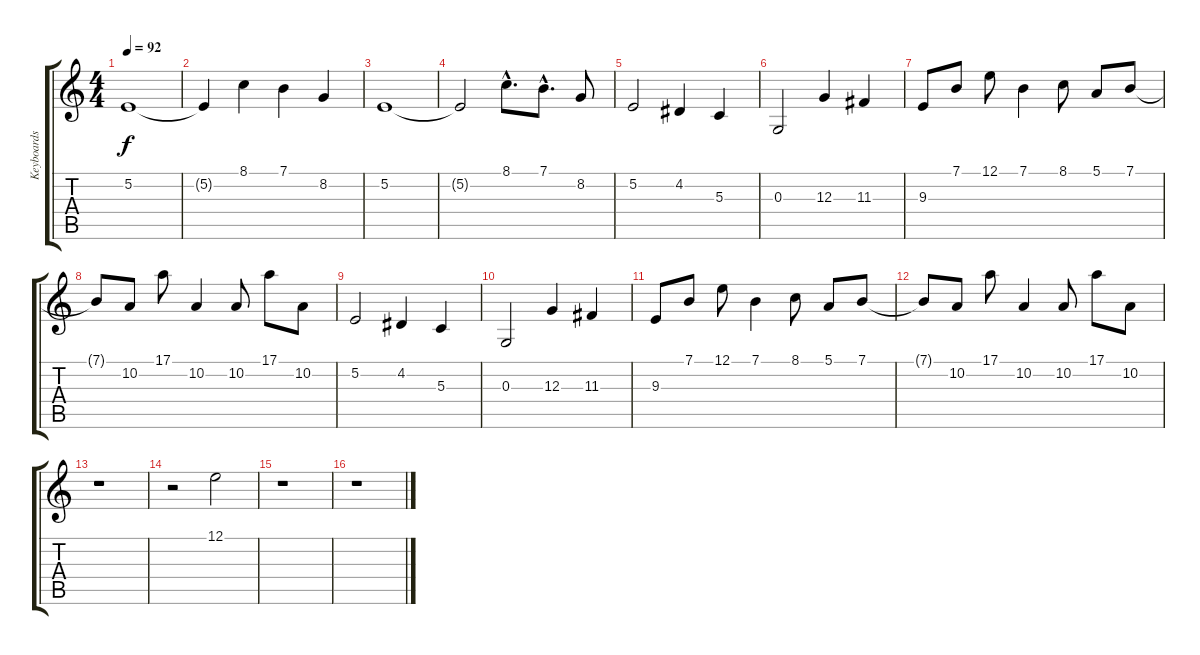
\track ("Keyboards" "Keyboards") {instrument pad4choir}
\staff {score tabs}
\tuning (E4 B3 G3 D3 A2 E2) {hide}
\ts (4 4)
\tempo 92
\clef g2
\ks c
5.2.1{dy f} |
5.2{t}.4 8.1.4 7.1.4 8.2.4 |
5.2.1 |
5.2{t}.2 8.1{hac}.8{d} 7.1{hac}.8{d} 8.2.8 |
5.2.2 4.2.4 5.3.4 |
0.3.2 12.3.4 11.3.4 |
9.3.8 7.1.8{volume 11 instrument fx4atmosphere} 12.1.8 7.1.4 8.1.8 5.1.8 7.1.8 |
7.1{t}.8 10.2.8 17.1.8 10.2.4 10.2.8 17.1.8 10.2.8 |
5.2.2{volume 13 instrument pad4choir} 4.2.4 5.3.4 |
0.3.2 12.3.4 11.3.4 |
9.3.8 7.1.8{volume 11 instrument fx4atmosphere} 12.1.8 7.1.4 8.1.8 5.1.8 7.1.8 |
7.1{t}.8 10.2.8 17.1.8 10.2.4 10.2.8 17.1.8 10.2.8 |
r.1 |
r.2 12.1.2{instrument reversecymbal} |
r.1 |
r.1
